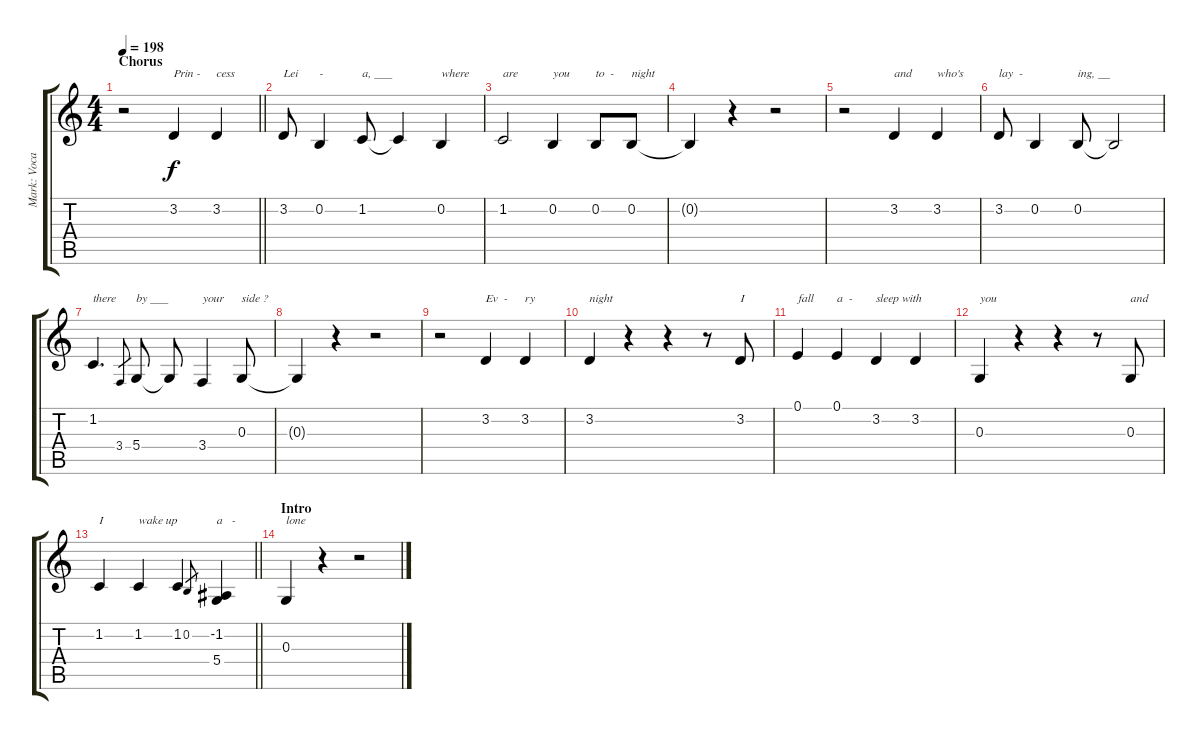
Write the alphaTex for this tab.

\track ("Mark: Vocals" "Mark: Voca") {instrument altosax}
\staff {score tabs}
\tuning (E4 B3 G3 D3 A2 E2) {hide}
\ts (4 4)
\section ("" "Chorus")
\tempo 198
\clef g2
\barLineRight lightlight
\ks c
r.2{dy f} 3.2.4{txt "Prin -"} 3.2.4{txt "cess"} |
\section ("" "")
3.2.8{txt "Lei "} 0.2.4{txt "-"} 1.2.8{txt "a, ___"} 1.2{t}.4 0.2.4{txt "where"} |
1.2.2{txt "are"} 0.2.4{txt "you"} 0.2.8{txt "to  - "} 0.2.8{txt "night"} |
0.2{t}.4 r.4 r.2 |
r.2 3.2.4{txt "and"} 3.2.4{txt "who's"} |
3.2.8{txt "lay  -  "} 0.2.4 0.2.8{txt "ing, __"} 0.2{t}.2 |
1.2.4{d txt "there"} 3.4.8{gr} 5.4.8{txt "by ___"} 5.4{t}.8 3.4.4{txt "your"} 0.3.8{txt "side ?"} |
0.3{t}.4 r.4 r.2 |
r.2 3.2.4{txt "Ev  - "} 3.2.4{txt "ry"} |
3.2.4{txt "night"} r.4 r.4 r.8 3.2.8{txt "I"} |
0.1.4{txt "fall"} 0.1.4{txt "a  - "} 3.2.4{txt "sleep with"} 3.2.4 |
0.3.4{txt "you"} r.4 r.4 r.8 0.3.8{txt "and"} |
\barLineRight lightlight
1.2.4{txt "I"} 1.2.4{txt "wake up"} 1.2.4 0.2.8{gr} (-1.2 5.4).4{txt "a   -  "} |
\section ("" "Intro")
0.3.4{txt "lone"} r.4 r.2
